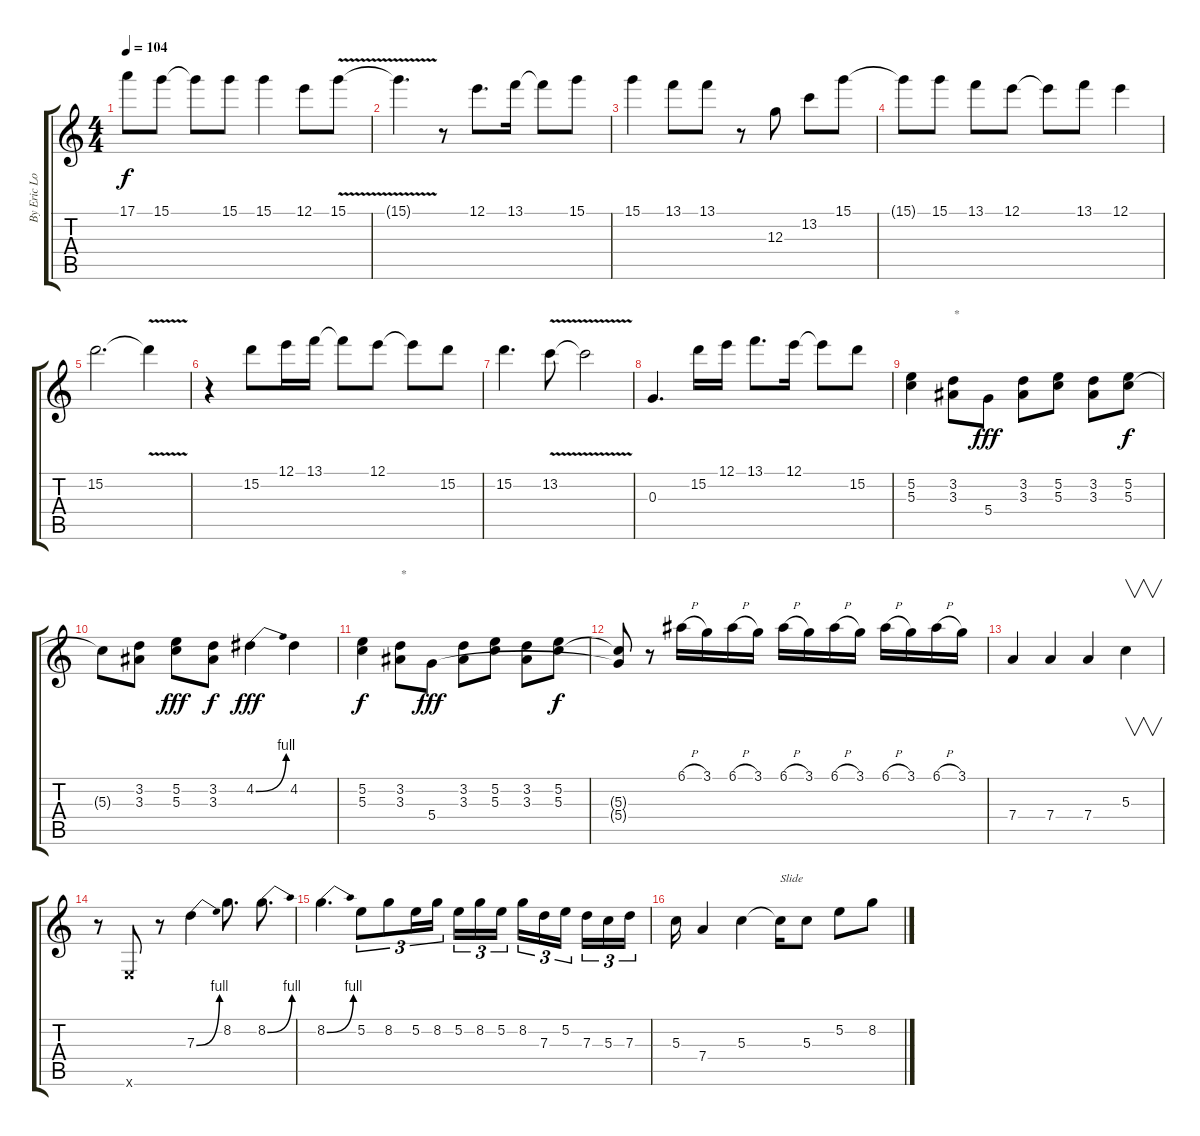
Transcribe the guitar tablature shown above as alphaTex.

\track ("By Eric Lo" "By Eric Lo") {instrument distortionguitar}
\staff {score tabs}
\tuning (E4 B3 G3 D3 A2 E2) {hide}
\ts (4 4)
\tempo 104
\clef g2
\ks c
17.1.8{dy f} 15.1.8 15.1{t}.8 15.1.8 15.1.4 12.1.8 15.1{v}.8 |
15.1{t}.4{d} r.8 12.1.8{d} 13.1.16 13.1{t}.8 15.1.8 |
15.1.4 13.1.8 13.1.8 r.8 12.3.8 13.2.8 15.1.8 |
15.1{t}.8 15.1.8 13.1.8 12.1.8 12.1{t}.8 13.1.8 12.1.4 |
15.2.2{d} 15.2{v t}.4 |
r.4 15.2.8 12.1.16 13.1.16 13.1{t}.8 12.1.8 12.1{t}.8 15.2.8 |
15.2.4{d} 13.2{v}.8 13.2{t}.2 |
0.3.4{d} 15.2.16 12.1.16 13.1.8{d} 12.1.16 12.1{t}.8 15.2.8 |
(5.2 5.3).4 (3.2 3.3).8{txt "*"} 5.4.8{dy fff} (3.2 3.3).8 (5.2 5.3).8 (3.2 3.3).8 (5.2 5.3).8{dy f} |
5.3{t}.8 (3.2 3.3).8 (5.2 5.3).8{dy fff} (3.2 3.3).8{dy f} 4.2{be (bend 0 0 60 4)}.4{dy fff} 4.2.4 |
(5.2 5.3).4{dy f} (3.2 3.3).8{txt "*"} 5.4.8{dy fff} (3.2 3.3).8 (5.2 5.3).8 (3.2 3.3).8 (5.2 5.3).8{dy f} |
(5.3{t} 5.4{t}).8 r.8 6.1{h}.16 3.1.16 6.1{h}.16 3.1.16 6.1{h}.16 3.1.16 6.1{h}.16 3.1.16 6.1{h}.16 3.1.16 6.1{h}.16 3.1.16 |
7.4.4 7.4.4 7.4.4 5.3.4{v} |
r.8 0.6{x}.8 r.8 7.3{be (bend 0 0 60 4)}.4 8.2.8{d} 8.2{be (bend 0 0 60 4)}.8{d} |
8.2{be (bend 0 0 60 4)}.4{d} 5.2.8{tu (3 2)} 8.2.8{tu (3 2)} 5.2.16{tu (3 2)} 8.2.16{tu (3 2) beam splitsecondary} 5.2.16{tu (3 2)} 8.2.16{tu (3 2)} 5.2.16{tu (3 2)} 8.2.16{tu (3 2)} 7.3.16{tu (3 2)} 5.2.16{tu (3 2) beam splitsecondary} 7.3.16{tu (3 2)} 5.3.16{tu (3 2)} 7.3.16{tu (3 2)} |
5.3.16 7.4.4 5.3.4 5.3{t}.16{txt "Slide"} 5.3.8 5.2.8 8.2.8
